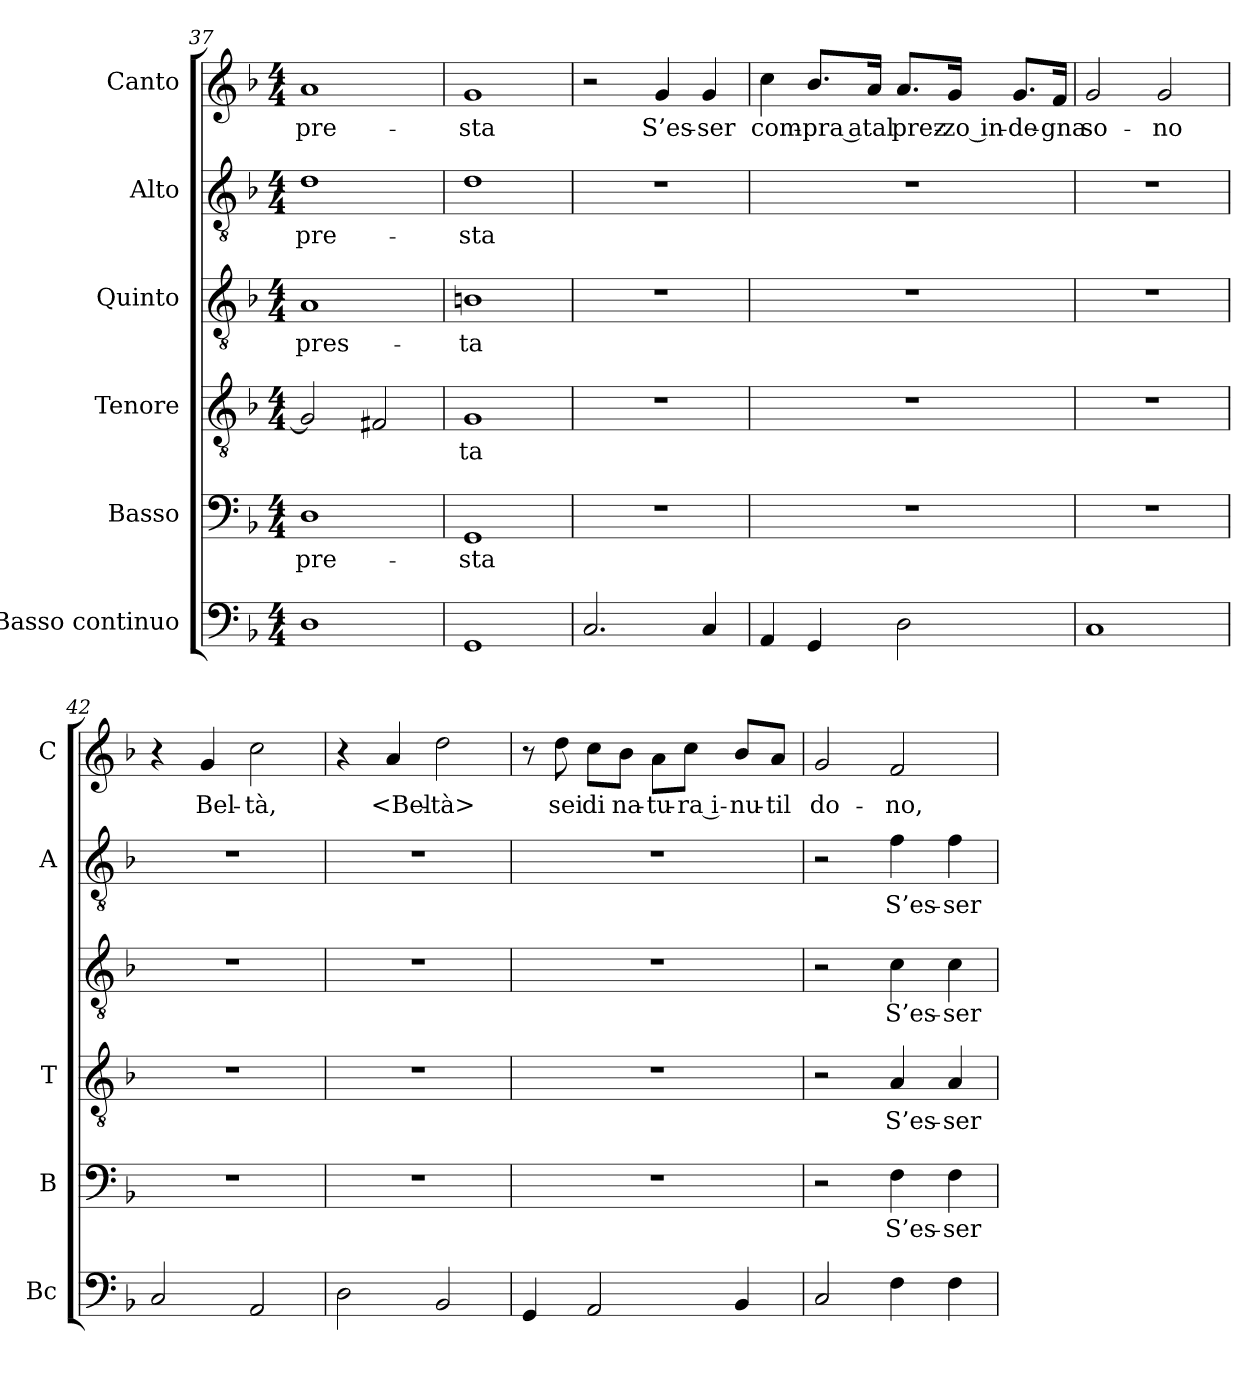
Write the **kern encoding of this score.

**kern	**kern	**text	**kern	**text	**kern	**text	**kern	**text	**kern	**text
*part6	*part5	*part5	*part4	*part4	*part3	*part3	*part2	*part2	*part1	*part1
*staff6	*staff5	*staff5	*staff4	*staff4	*staff3	*staff3	*staff2	*staff2	*staff1	*staff1
*I"Basso continuo	*I"Basso	*	*I"Tenore	*	*I"Quinto	*	*I"Alto	*	*I"Canto	*
*I'Bc	*I'B	*	*I'T	*	*	*	*I'A	*	*I'C	*
*clefF4	*clefF4	*	*clefGv2	*	*clefGv2	*	*clefGv2	*	*clefG2	*
*k[b-]	*k[b-]	*	*k[b-]	*	*k[b-]	*	*k[b-]	*	*k[b-]	*
*F:	*F:	*	*F:	*	*F:	*	*F:	*	*F:	*
*M4/4	*M4/4	*	*M4/4	*	*M4/4	*	*M4/4	*	*M4/4	*
=37	=37	=37	=37	=37	=37	=37	=37	=37	=37	=37
1D	1D	pre-	2G]	.	1A	pres-	1d	pre-	1a	pre-
.	.	.	2F#X	.	.	.	.	.	.	.
=38	=38	=38	=38	=38	=38	=38	=38	=38	=38	=38
1GG	1GG	-sta	1G	-ta	1Bn	-ta	1d	-sta	1g	-sta
=39	=39	=39	=39	=39	=39	=39	=39	=39	=39	=39
2.C	1r	.	1r	.	1r	.	1r	.	2r	.
.	.	.	.	.	.	.	.	.	4g	S’es-
4C	.	.	.	.	.	.	.	.	4g	-ser
=40	=40	=40	=40	=40	=40	=40	=40	=40	=40	=40
4AA	1r	.	1r	.	1r	.	1r	.	4cc	com-
4GG	.	.	.	.	.	.	.	.	8.b-/L	-pra a
.	.	.	.	.	.	.	.	.	16a/Jk	tal
2D	.	.	.	.	.	.	.	.	8.a/L	prez-
.	.	.	.	.	.	.	.	.	16g/Jk	-zo in-
.	.	.	.	.	.	.	.	.	8.g/L	-de-
.	.	.	.	.	.	.	.	.	16f/Jk	-gna
=41	=41	=41	=41	=41	=41	=41	=41	=41	=41	=41
1C	1r	.	1r	.	1r	.	1r	.	2g	so-
.	.	.	.	.	.	.	.	.	2g	-no
=42	=42	=42	=42	=42	=42	=42	=42	=42	=42	=42
2C	1r	.	1r	.	1r	.	1r	.	4r	.
.	.	.	.	.	.	.	.	.	4g	Bel-
2AA	.	.	.	.	.	.	.	.	2cc	-tà,
=43	=43	=43	=43	=43	=43	=43	=43	=43	=43	=43
2D	1r	.	1r	.	1r	.	1r	.	4r	.
.	.	.	.	.	.	.	.	.	4a	<Bel-
2BB-	.	.	.	.	.	.	.	.	2dd	-tà>
=44	=44	=44	=44	=44	=44	=44	=44	=44	=44	=44
4GG	1r	.	1r	.	1r	.	1r	.	8r	.
.	.	.	.	.	.	.	.	.	8dd	sei
2AA	.	.	.	.	.	.	.	.	8cc\L	di
.	.	.	.	.	.	.	.	.	8b-\J	na-
.	.	.	.	.	.	.	.	.	8a\L	-tu-
.	.	.	.	.	.	.	.	.	8cc\J	-ra i-
4BB-	.	.	.	.	.	.	.	.	8b-/L	-nu-
.	.	.	.	.	.	.	.	.	8a/J	-til
=45	=45	=45	=45	=45	=45	=45	=45	=45	=45	=45
2C	2r	.	2r	.	2r	.	2r	.	2g	do-
4F	4F	S’es-	4A	S’es-	4c	S’es-	4f	S’es-	2f	-no,
4F	4F	-ser	4A	-ser	4c	-ser	4f	-ser	.	.
=	=	=	=	=	=	=	=	=	=	=
*-	*-	*-	*-	*-	*-	*-	*-	*-	*-	*-
